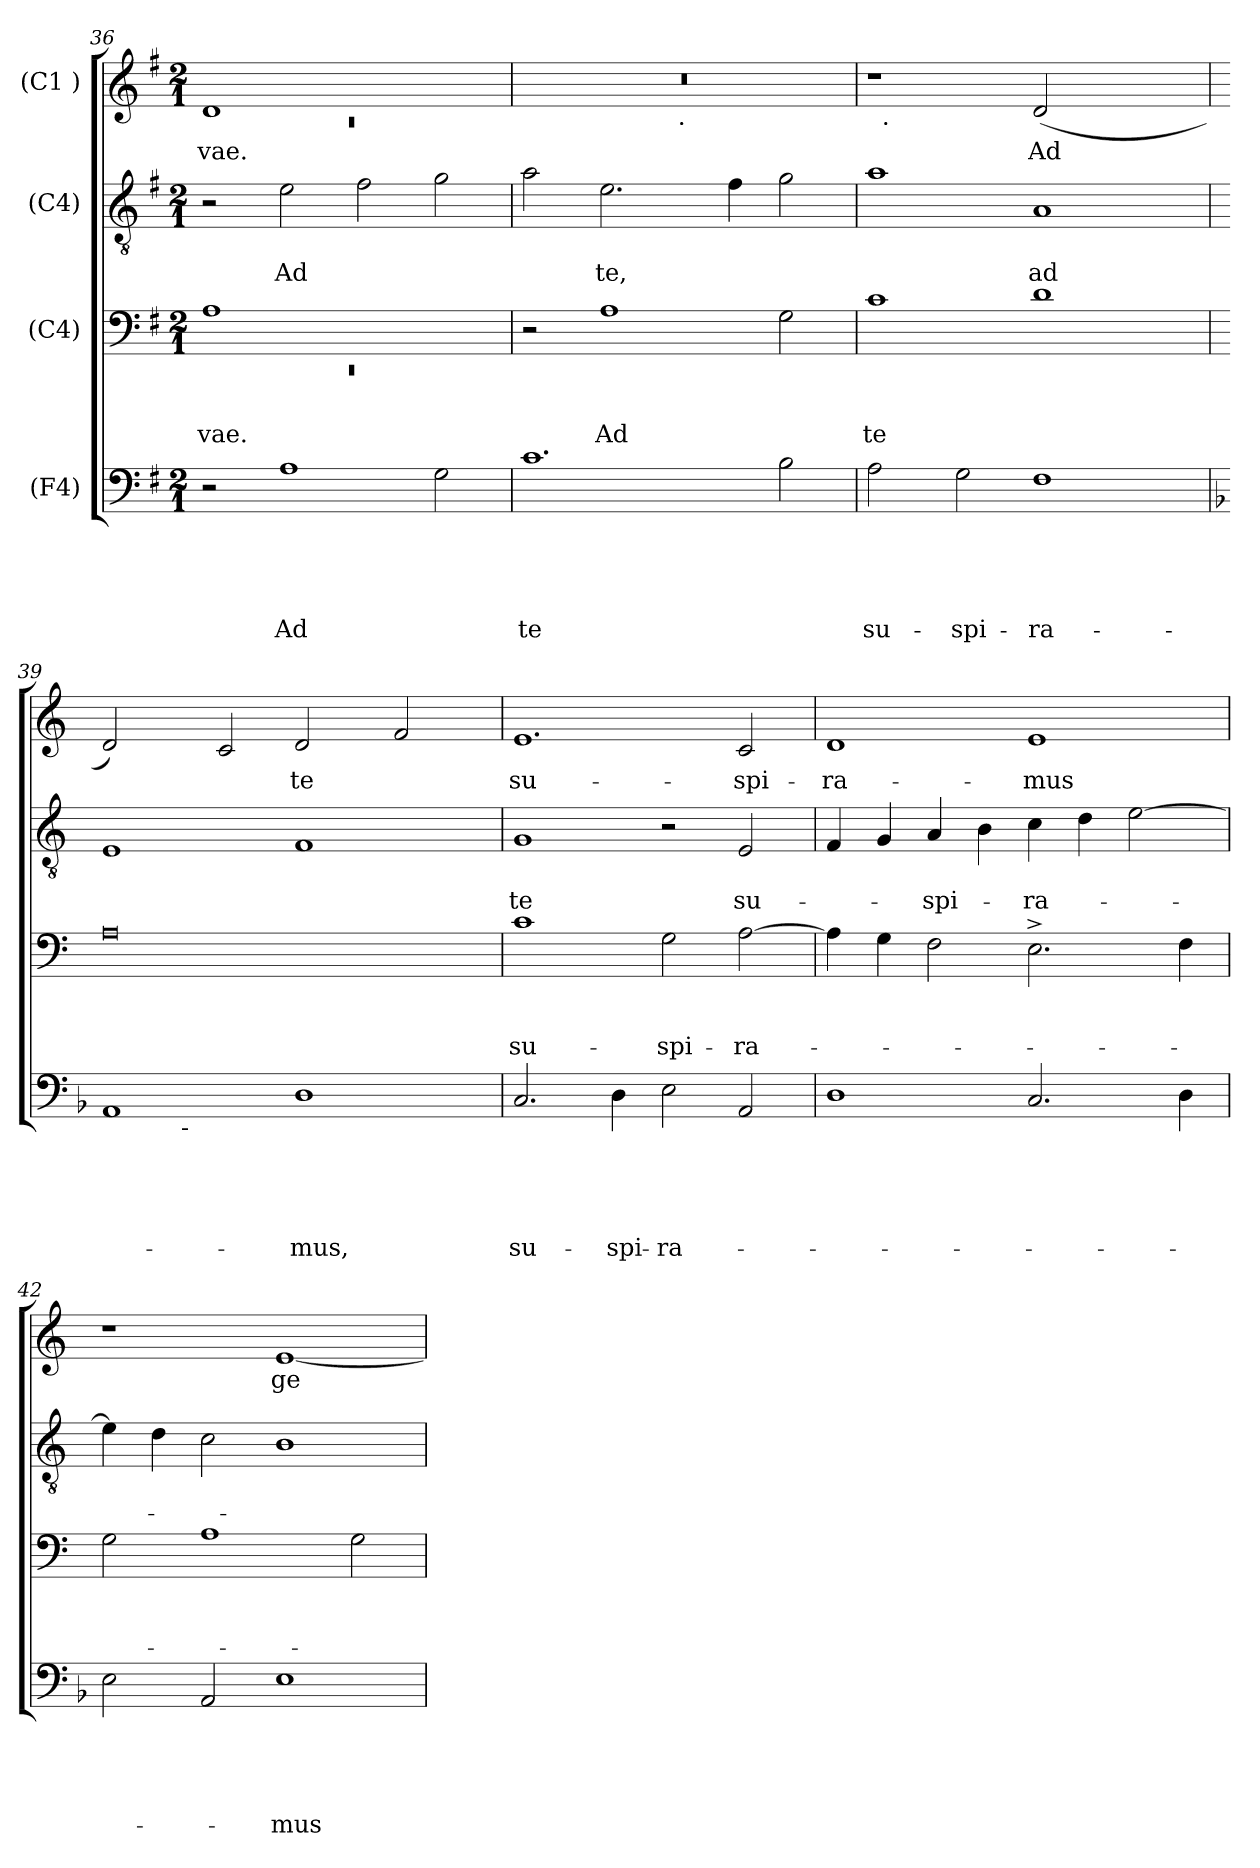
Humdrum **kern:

**kern	**text	**text	**text	**text	**text	**kern	**text	**text	**text	**kern	**text	**text	**kern	**text
*part4	*part4	*part4	*part4	*part4	*part4	*part3	*part3	*part3	*part3	*part2	*part2	*part2	*part1	*part1
*staff4	*staff4	*staff4	*staff4	*staff4	*staff4	*staff3	*staff3	*staff3	*staff3	*staff2	*staff2	*staff2	*staff1	*staff1
*I"(F4)	*	*	*	*	*	*I"(C4)	*	*	*	*I"(C4)	*	*	*I"(C1 )	*
*clefF4	*	*	*	*	*	*clefF4	*	*	*	*clefGv2	*	*	*clefG2	*
*k[f#]	*	*	*	*	*	*k[f#]	*	*	*	*k[f#]	*	*	*k[f#]	*
*G:	*	*	*	*	*	*G:	*	*	*	*G:	*	*	*G:	*
*M2/1	*	*	*	*	*	*M2/1	*	*	*	*M2/1	*	*	*M2/1	*
=36	=36	=36	=36	=36	=36	=36	=36	=36	=36	=36	=36	=36	=36	=36
*	*	*	*	*	*	*^	*	*	*	*	*	*	*^	*
!	!	!	!	!	!	!	!LO:N:vis=1	!	!	!LO:LY:b	!	!	!	!	!LO:N:vis=1	!LO:LY:b
2r	.	.	.	.	.	1A	0rEE	.	.	-vae.	2r	.	.	1d	0rc	-vae.
!	!	!	!	!	!LO:LY:b	!	!	!	!	!	!	!	!LO:LY:b	!	!	!
1A	.	.	.	.	Ad	.	.	.	.	.	2e\	.	Ad	.	.	.
.	.	.	.	.	.	1ryy	.	.	.	.	2f#\	.	.	1ryy	.	.
2G\	.	.	.	.	.	.	.	.	.	.	2g\	.	.	.	.	.
*	*	*	*	*	*	*v	*v	*	*	*	*	*	*	*	*	*
=37	=37	=37	=37	=37	=37	=37	=37	=37	=37	=37	=37	=37	=37	=37	=37
!	!	!	!	!	!LO:LY:b	!	!	!	!	!	!	!	!	!	!
1.c	.	.	.	.	te	2r	.	.	.	2a\	.	.	0r	1ryy	.
!	!	!	!	!	!	!	!	!	!LO:LY:b	!	!	!LO:LY:b	!	!	!
.	.	.	.	.	.	1A	.	.	Ad	2.e\	.	te,	.	.	.
!	!	!	!	!	!	!	!	!	!	!	!	!	!	!LO:TX:b:t=.	!
.	.	.	.	.	.	.	.	.	.	.	.	.	.	1ryy	.
.	.	.	.	.	.	.	.	.	.	4f#\	.	.	.	.	.
2B\	.	.	.	.	.	2G\	.	.	.	2g\	.	.	.	.	.
=38	=38	=38	=38	=38	=38	=38	=38	=38	=38	=38	=38	=38	=38	=38	=38
!	!	!	!	!	!LO:LY:b	!	!	!	!LO:LY:b	!	!	!	!	!	!
2A\	.	.	.	.	su-	1c	.	.	te	1a	.	.	1r	32ryy	.
!	!	!	!	!	!	!	!	!	!	!	!	!	!	!LO:TX:b:t=.	!
.	.	.	.	.	.	.	.	.	.	.	.	.	.	1ryy	.
!	!	!	!	!	!LO:LY:b	!	!	!	!	!	!	!	!	!	!
2G\	.	.	.	.	-spi-	.	.	.	.	.	.	.	.	.	.
!	!	!	!	!	!LO:LY:b	!	!	!	!	!	!	!LO:LY:b	!	!	!LO:LY:b
1F#	.	.	.	.	-ra-	1d	.	.	.	1A	.	ad	(<2d/	.	Ad
.	.	.	.	.	.	.	.	.	.	.	.	.	.	2ryy	.
.	.	.	.	.	.	.	.	.	.	.	.	.	2ryy	.	.
.	.	.	.	.	.	.	.	.	.	.	.	.	.	4...ryy	.
*	*	*	*	*	*	*	*	*	*	*	*	*	*v	*v	*
!!LO:PB:g=z
=39	=39	=39	=39	=39	=39	=39	=39	=39	=39	=39	=39	=39	=39	=39
*k[b-]	*	*	*	*	*	*k[]	*	*	*	*k[]	*	*	*k[]	*
*F:	*	*	*	*	*	*C:	*	*	*	*C:	*	*	*C:	*
*^	*	*	*	*	*	*	*	*	*	*	*	*	*	*
1AA	4ryy	.	.	.	.	.	0A	.	.	.	1E	.	.	2d/)	.
.	16.ryy	.	.	.	.	.	.	.	.	.	.	.	.	.	.
!	!LO:TX:b:t=-	!	!	!	!	!	!	!	!	!	!	!	!	!	!
.	1ryy	.	.	.	.	.	.	.	.	.	.	.	.	.	.
.	.	.	.	.	.	.	.	.	.	.	.	.	.	2c/	.
!	!	!	!	!	!	!LO:LY:b	!	!	!	!	!	!	!	!	!LO:LY:b
1D	.	.	.	.	.	-mus,	.	.	.	.	1F	.	.	2d/	te
.	2ryy	.	.	.	.	.	.	.	.	.	.	.	.	.	.
.	.	.	.	.	.	.	.	.	.	.	.	.	.	2f/	.
.	8ryy	.	.	.	.	.	.	.	.	.	.	.	.	.	.
.	32ryy	.	.	.	.	.	.	.	.	.	.	.	.	.	.
=40	=40	=40	=40	=40	=40	=40	=40	=40	=40	=40	=40	=40	=40	=40	=40
!	!	!	!	!	!	!LO:LY:b	!	!	!	!LO:LY:b	!	!	!LO:LY:b	!	!LO:LY:b
*v	*v	*	*	*	*	*	*	*	*	*	*	*	*	*	*
2.C/	.	.	.	.	su-	1c	.	.	su-	1G	.	te	1.e	su-
!	!	!	!	!	!LO:LY:b	!	!	!	!	!	!	!	!	!
4D\	.	.	.	.	-spi-	.	.	.	.	.	.	.	.	.
!	!	!	!	!	!LO:LY:b	!	!	!	!LO:LY:b	!	!	!	!	!
2E\	.	.	.	.	-ra-	2G\	.	.	-spi-	2r	.	.	.	.
!	!	!	!	!	!	!	!	!	!LO:LY:b	!	!	!LO:LY:b	!	!LO:LY:b
2AA/	.	.	.	.	.	[>2A\	.	.	-ra-	2E/	.	su-	2c/	-spi-
=41	=41	=41	=41	=41	=41	=41	=41	=41	=41	=41	=41	=41	=41	=41
!	!	!	!	!	!	!	!	!	!	!	!	!	!	!LO:LY:b
1D	.	.	.	.	.	4A\]	.	.	.	4F/	.	.	1d	-ra-
.	.	.	.	.	.	4G\	.	.	.	4G/	.	.	.	.
!	!	!	!	!	!	!	!	!	!	!	!	!LO:LY:b	!	!
.	.	.	.	.	.	2F\	.	.	.	4A/	.	-spi-	.	.
.	.	.	.	.	.	.	.	.	.	4B\	.	.	.	.
!	!	!	!	!	!	!	!	!	!	!	!	!LO:LY:b	!	!LO:LY:b
2.C/	.	.	.	.	.	2.E^>\	.	.	.	4c\	.	-ra-	1e	-mus
.	.	.	.	.	.	.	.	.	.	4d\	.	.	.	.
.	.	.	.	.	.	.	.	.	.	[>2e\	.	.	.	.
4D\	.	.	.	.	.	4F\	.	.	.	.	.	.	.	.
=42	=42	=42	=42	=42	=42	=42	=42	=42	=42	=42	=42	=42	=42	=42
2E\	.	.	.	.	.	2G\	.	.	.	4e\]	.	.	1r	.
.	.	.	.	.	.	.	.	.	.	4d\	.	.	.	.
2AA/	.	.	.	.	.	1A	.	.	.	2c\	.	.	.	.
!	!	!	!	!	!LO:LY:b	!	!	!	!	!	!	!	!	!LO:LY:b
1E	.	.	.	.	-mus	.	.	.	.	1B	.	.	[<1e	ge-
.	.	.	.	.	.	2G\	.	.	.	.	.	.	.	.
=	=	=	=	=	=	=	=	=	=	=	=	=	=	=
*-	*-	*-	*-	*-	*-	*-	*-	*-	*-	*-	*-	*-	*-	*-
